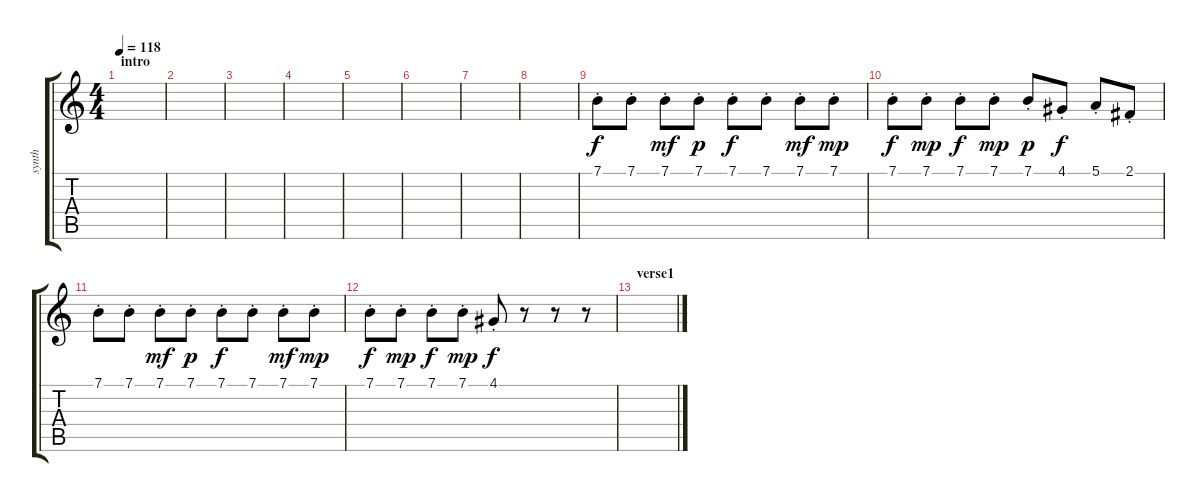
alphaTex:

\track ("synth" "synth") {instrument synthbrass1}
\staff {score tabs}
\tuning (E4 B3 G3 D3 A2 E2) {hide}
\ts (4 4)
\section ("" "intro")
\tempo 118
\clef g2
\ks c
|
|
|
|
|
|
|
|
7.1{st}.8 7.1{st}.8 7.1{st}.8{dy mf} 7.1{st}.8{dy p} 7.1{st}.8{dy f} 7.1{st}.8 7.1{st}.8{dy mf} 7.1{st}.8{dy mp} |
7.1{st}.8{dy f} 7.1{st}.8{dy mp} 7.1{st}.8{dy f} 7.1{st}.8{dy mp} 7.1{st}.8{dy p} 4.1{st}.8{dy f} 5.1{st}.8 2.1{st}.8 |
7.1{st}.8 7.1{st}.8 7.1{st}.8{dy mf} 7.1{st}.8{dy p} 7.1{st}.8{dy f} 7.1{st}.8 7.1{st}.8{dy mf} 7.1{st}.8{dy mp} |
7.1{st}.8{dy f} 7.1{st}.8{dy mp} 7.1{st}.8{dy f} 7.1{st}.8{dy mp} 4.1{st}.8{dy f} r.8 r.8 r.8 |
\section ("" "verse1")
